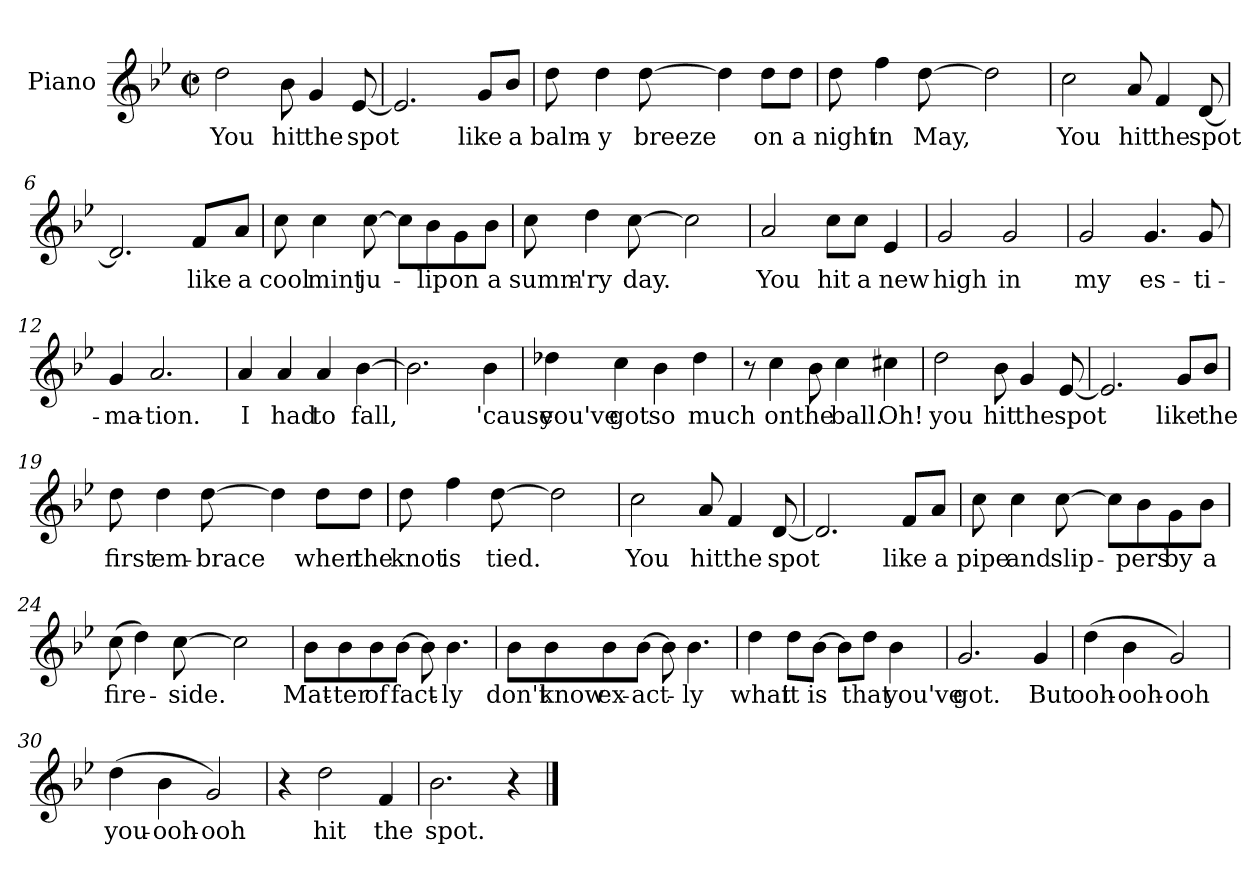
**kern	**text
*part1	*part1
*staff1	*staff1
*I"Piano	*
*I'Pno.	*
*clefG2	*
*k[b-e-]	*
*B-:	*
*M2/2	*
*met(c|)	*
=1	=1
2dd\	You
8b-\	hit
4g/	the
[8e-/	spot
=2	=2
2.e-/]	.
8g/L	like
8b-/J	a
=3	=3
8dd\	balm-
4dd\	-y
[8dd\	breeze
4dd\]	.
8dd\L	on
8dd\J	a
=4	=4
8dd\	night
4ff\	in
[8dd\	May,
2dd\]	.
!!LO:LB:g=z
=5	=5
2cc\	You
8a/	hit
4f/	the
[8d/	spot
=6	=6
2.d/]	.
8f/L	like
8a/J	a
=7	=7
8cc\	cool
4cc\	mint
[8cc\	ju-
8cc\L]	.
8b-\	-lip
8g\	on
8b-\J	a
=8	=8
8cc\	summ-
4dd\	-'ry
[8cc\	day.
2cc\]	.
!!LO:LB:g=z
=9	=9
2a/	You
8cc\L	hit
8cc\J	a
4e-/	new
=10	=10
2g/	high
2g/	in
=11	=11
2g/	my
4.g/	es-
8g/	-ti-
=12	=12
4g/	-ma-
2.a/	-tion.
!!LO:LB:g=z
=13	=13
4a/	I
4a/	had
4a/	to
[4b-\	fall,
=14	=14
2.b-\]	.
4b-\	'cause
=15	=15
4dd-X\	you've
4cc\	got
4b-\	so
4dd-\	much
=16	=16
8r	.
4cc\	on
8b-\	the
4cc\	ball.
4cc#X\	Oh!
!!LO:LB:g=z
=17	=17
2dd\	you
8b-\	hit
4g/	the
[8e-/	spot
=18	=18
2.e-/]	.
8g/L	like
8b-/J	the
=19	=19
8dd\	first
4dd\	em-
[8dd\	-brace
4dd\]	.
8dd\L	when
8dd\J	the
=20	=20
8dd\	knot
4ff\	is
[8dd\	tied.
2dd\]	.
!!LO:LB:g=z
=21	=21
2cc\	You
8a/	hit
4f/	the
[8d/	spot
=22	=22
2.d/]	.
8f/L	like
8a/J	a
=23	=23
8cc\	pipe
4cc\	and
[8cc\	slip-
8cc\L]	.
8b-\	-pers
8g\	by
8b-\J	a
=24	=24
(8cc\	fire-
4dd\)	.
[8cc\	-side.
2cc\]	.
!!LO:LB:g=z
=25	=25
8b-\L	Mat-
8b-\	-ter
8b-\	of
[8b-\J	fact-
8b-\]	.
4.b-\	-ly
=26	=26
8b-\L	don't
8b-\	know
8b-\	ex-
[8b-\J	-act-
8b-\]	.
4.b-\	-ly
=27	=27
4dd\	what
8dd\L	it
[8b-\J	is
8b-\L]	.
8dd\J	that
4b-\	you've
=28	=28
2.g/	got.
4g/	But
!!LO:LB:g=z
=29	=29
(4dd\	ooh-
4b-\	-ooh-
2g/)	-ooh
=30	=30
(4dd\	you-
4b-\	-ooh-
2g/)	-ooh
=31	=31
4r	.
2dd\	hit
4f/	the
=32	=32
2.b-\	spot.
4r	.
==	==
*-	*-
